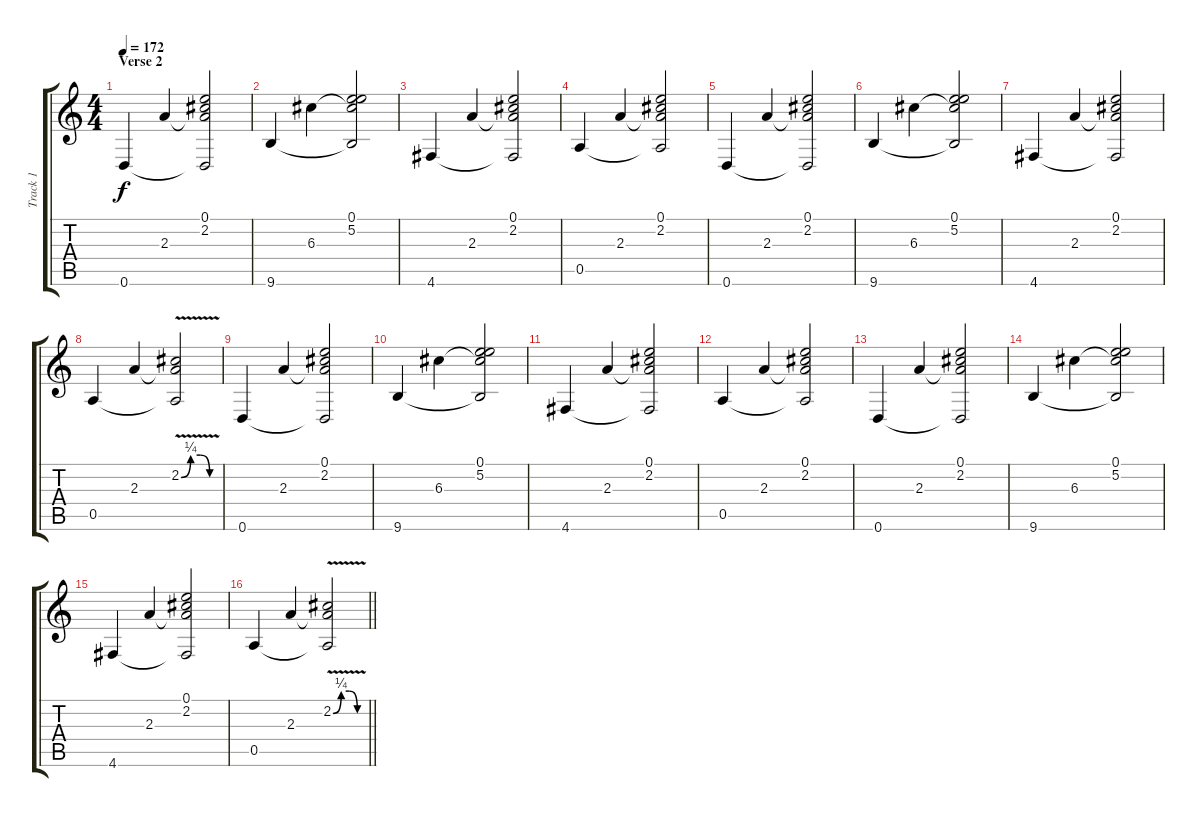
\track ("Track 1" "Track 1") {instrument distortionguitar}
\staff {score tabs}
\tuning (E4 B3 G3 D3 A2 D2) {hide}
\ts (4 4)
\section ("" "Verse 2")
\tempo 172
\clef g2
\ks c
0.6.4{dy f} 2.3.4 (0.1 2.2 2.3{t} 0.6{t}).2 |
9.6.4 6.3.4 (0.1 5.2 6.3{t} 9.6{t}).2 |
4.6.4 2.3.4 (0.1 2.2 2.3{t} 4.6{t}).2 |
0.5.4 2.3.4 (0.1 2.2 2.3{t} 0.5{t}).2 |
0.6.4 2.3.4 (0.1 2.2 2.3{t} 0.6{t}).2 |
9.6.4 6.3.4 (0.1 5.2 6.3{t} 9.6{t}).2 |
4.6.4 2.3.4 (0.1 2.2 2.3{t} 4.6{t}).2 |
0.5.4 2.3.4 (2.2{be (custom 0 0 15 1 30 1 45 0 60 0) v} 2.3{t} 0.5{t}).2 |
0.6.4 2.3.4 (0.1 2.2 2.3{t} 0.6{t}).2 |
9.6.4 6.3.4 (0.1 5.2 6.3{t} 9.6{t}).2 |
4.6.4 2.3.4 (0.1 2.2 2.3{t} 4.6{t}).2 |
0.5.4 2.3.4 (0.1 2.2 2.3{t} 0.5{t}).2 |
0.6.4 2.3.4 (0.1 2.2 2.3{t} 0.6{t}).2 |
9.6.4 6.3.4 (0.1 5.2 6.3{t} 9.6{t}).2 |
4.6.4 2.3.4 (0.1 2.2 2.3{t} 4.6{t}).2 |
\barLineRight lightlight
0.5.4 2.3.4 (2.2{be (custom 0 0 15 1 30 1 45 0 60 0) v} 2.3{t} 0.5{t}).2
